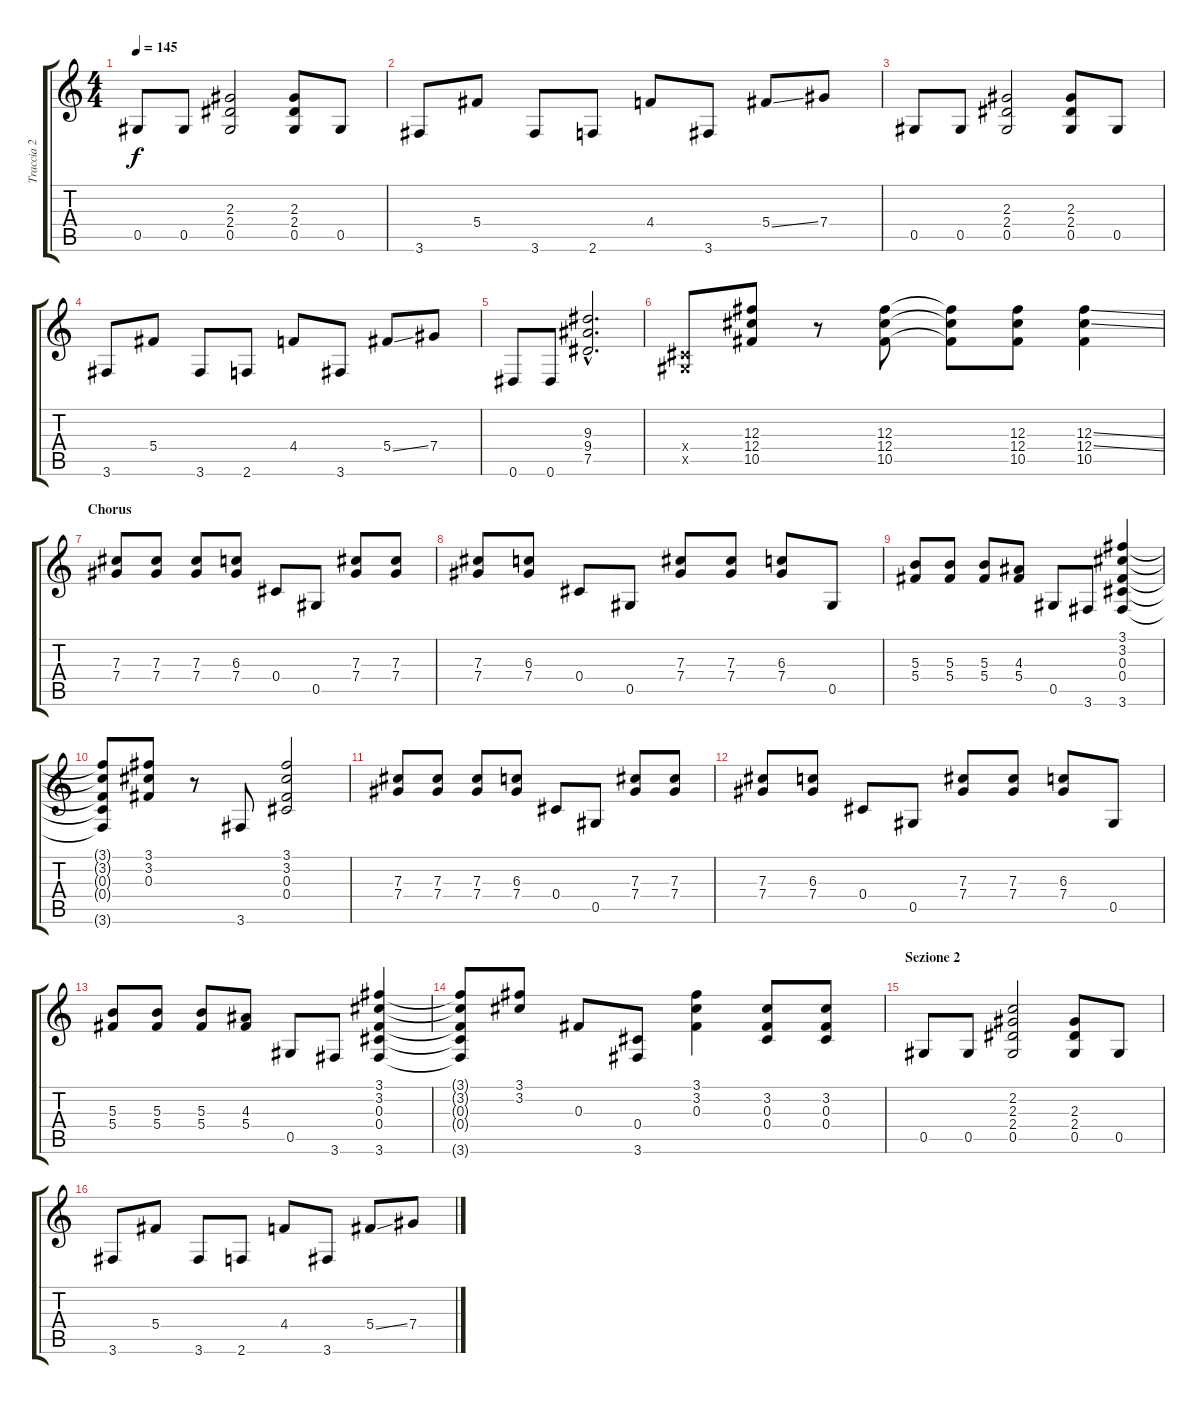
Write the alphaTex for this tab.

\track ("Traccia 2" "Traccia 2") {instrument distortionguitar}
\staff {score tabs}
\tuning (Eb4 Bb3 Gb3 Db3 Ab2 Eb2) {hide}
\ts (4 4)
\tempo 145
\clef g2
\ks c
0.5.8{dy f} 0.5.8 (2.3 2.4 0.5).2 (2.3 2.4 0.5).8 0.5.8 |
3.6.8 5.4.8 3.6.8 2.6.8 4.4.8 3.6.8 5.4{ss}.8 7.4.8 |
0.5.8 0.5.8 (2.3 2.4 0.5).2 (2.3 2.4 0.5).8 0.5.8 |
3.6.8 5.4.8 3.6.8 2.6.8 4.4.8 3.6.8 5.4{ss}.8 7.4.8 |
0.6.8 0.6.8 (9.3{hac} 9.4{hac} 7.5{hac}).2{d} |
(0.4{x} 0.5{x}).8 (12.3 12.4 10.5).8 r.8 (12.3 12.4 10.5).8 (12.3{t} 12.4{t} 10.5{t}).8 (12.3 12.4 10.5).8 (12.3{ss} 12.4{ss} 10.5).4 |
\section ("" "Chorus")
(7.3 7.4).8 (7.3 7.4).8 (7.3 7.4).8 (6.3 7.4).8 0.4.8 0.5.8 (7.3 7.4).8 (7.3 7.4).8 |
(7.3 7.4).8 (6.3 7.4).8 0.4.8 0.5.8 (7.3 7.4).8 (7.3 7.4).8 (6.3 7.4).8 0.5.8 |
(5.3 5.4).8 (5.3 5.4).8 (5.3 5.4).8 (4.3 5.4).8 0.5.8 3.6.8 (3.1 3.2 0.3 0.4 3.6).4 |
(3.1{t} 3.2{t} 0.3{t} 0.4{t} 3.6{t}).8 (3.1 3.2 0.3).8 r.8 3.6.8 (3.1 3.2 0.3 0.4).2 |
(7.3 7.4).8 (7.3 7.4).8 (7.3 7.4).8 (6.3 7.4).8 0.4.8 0.5.8 (7.3 7.4).8 (7.3 7.4).8 |
(7.3 7.4).8 (6.3 7.4).8 0.4.8 0.5.8 (7.3 7.4).8 (7.3 7.4).8 (6.3 7.4).8 0.5.8 |
(5.3 5.4).8 (5.3 5.4).8 (5.3 5.4).8 (4.3 5.4).8 0.5.8 3.6.8 (3.1 3.2 0.3 0.4 3.6).4 |
(3.1{t} 3.2{t} 0.3{t} 0.4{t} 3.6{t}).8 (3.1 3.2).8 0.3.8 (0.4 3.6).8 (3.1 3.2 0.3).4 (3.2 0.3 0.4).8 (3.2 0.3 0.4).8 |
\section ("" "Sezione 2")
0.5.8 0.5.8 (2.2 2.3 2.4 0.5).2 (2.3 2.4 0.5).8 0.5.8 |
3.6.8 5.4.8 3.6.8 2.6.8 4.4.8 3.6.8 5.4{ss}.8 7.4.8
